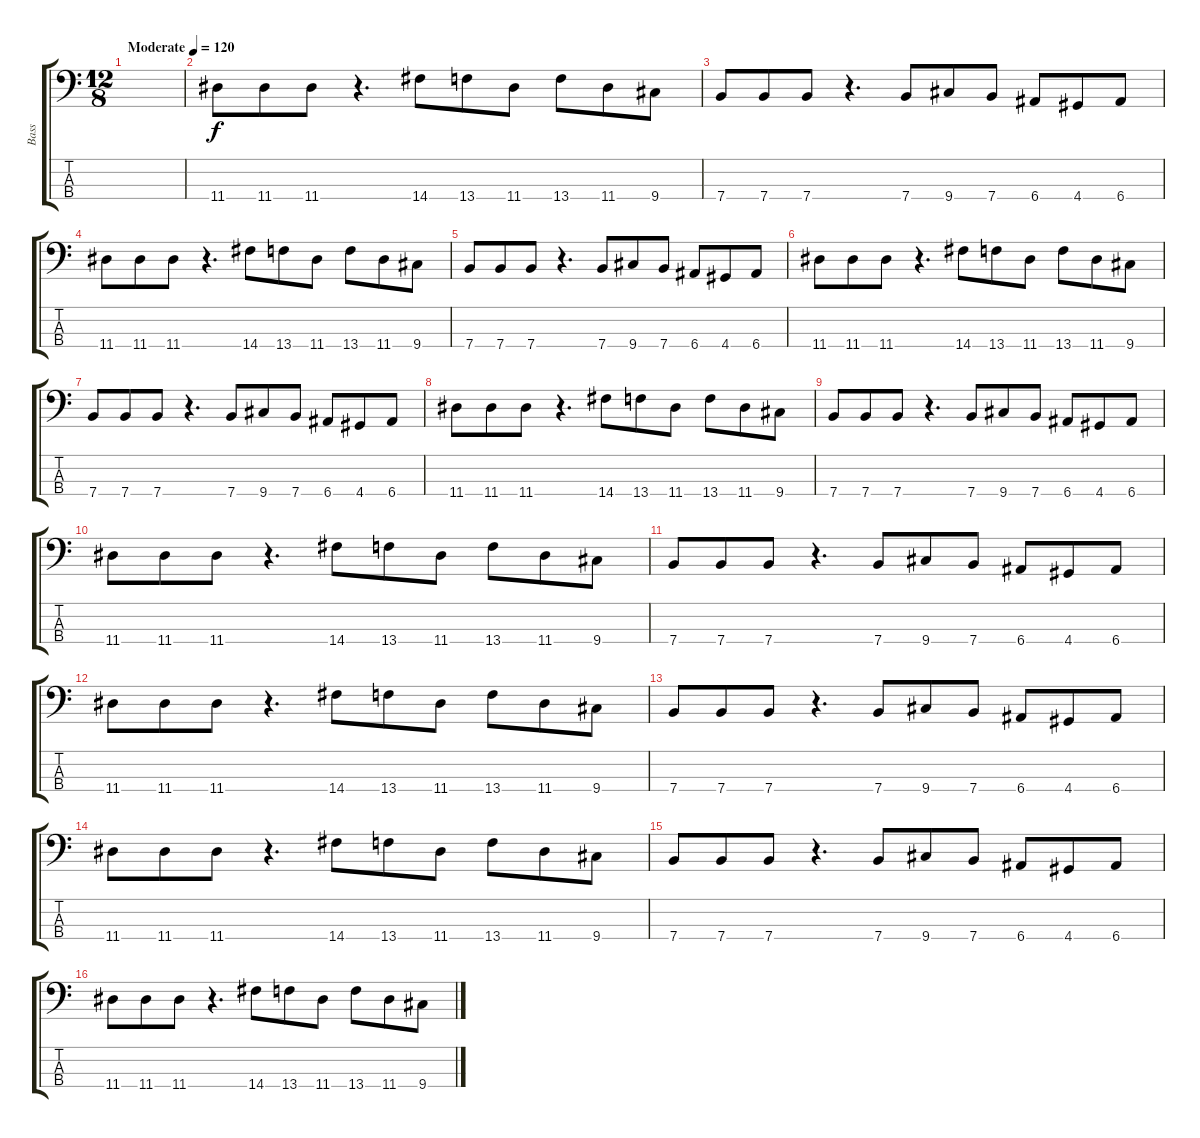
\track ("Bass" "Bass") {instrument electricbasspick}
\staff {score tabs}
\tuning (G2 D2 A1 E1) {hide}
\ts (12 8)
\tempo (120 "Moderate")
\clef f4
\ks c
|
11.4.8 11.4.8 11.4.8 r.4{d} 14.4.8 13.4.8 11.4.8 13.4.8 11.4.8 9.4.8 |
7.4.8 7.4.8 7.4.8 r.4{d} 7.4.8 9.4.8 7.4.8 6.4.8 4.4.8 6.4.8 |
11.4.8 11.4.8 11.4.8 r.4{d} 14.4.8 13.4.8 11.4.8 13.4.8 11.4.8 9.4.8 |
7.4.8 7.4.8 7.4.8 r.4{d} 7.4.8 9.4.8 7.4.8 6.4.8 4.4.8 6.4.8 |
11.4.8 11.4.8 11.4.8 r.4{d} 14.4.8 13.4.8 11.4.8 13.4.8 11.4.8 9.4.8 |
7.4.8 7.4.8 7.4.8 r.4{d} 7.4.8 9.4.8 7.4.8 6.4.8 4.4.8 6.4.8 |
11.4.8 11.4.8 11.4.8 r.4{d} 14.4.8 13.4.8 11.4.8 13.4.8 11.4.8 9.4.8 |
7.4.8 7.4.8 7.4.8 r.4{d} 7.4.8 9.4.8 7.4.8 6.4.8 4.4.8 6.4.8 |
11.4.8 11.4.8 11.4.8 r.4{d} 14.4.8 13.4.8 11.4.8 13.4.8 11.4.8 9.4.8 |
7.4.8 7.4.8 7.4.8 r.4{d} 7.4.8 9.4.8 7.4.8 6.4.8 4.4.8 6.4.8 |
11.4.8 11.4.8 11.4.8 r.4{d} 14.4.8 13.4.8 11.4.8 13.4.8 11.4.8 9.4.8 |
7.4.8 7.4.8 7.4.8 r.4{d} 7.4.8 9.4.8 7.4.8 6.4.8 4.4.8 6.4.8 |
11.4.8 11.4.8 11.4.8 r.4{d} 14.4.8 13.4.8 11.4.8 13.4.8 11.4.8 9.4.8 |
7.4.8 7.4.8 7.4.8 r.4{d} 7.4.8 9.4.8 7.4.8 6.4.8 4.4.8 6.4.8 |
11.4.8 11.4.8 11.4.8 r.4{d} 14.4.8 13.4.8 11.4.8 13.4.8 11.4.8 9.4.8
